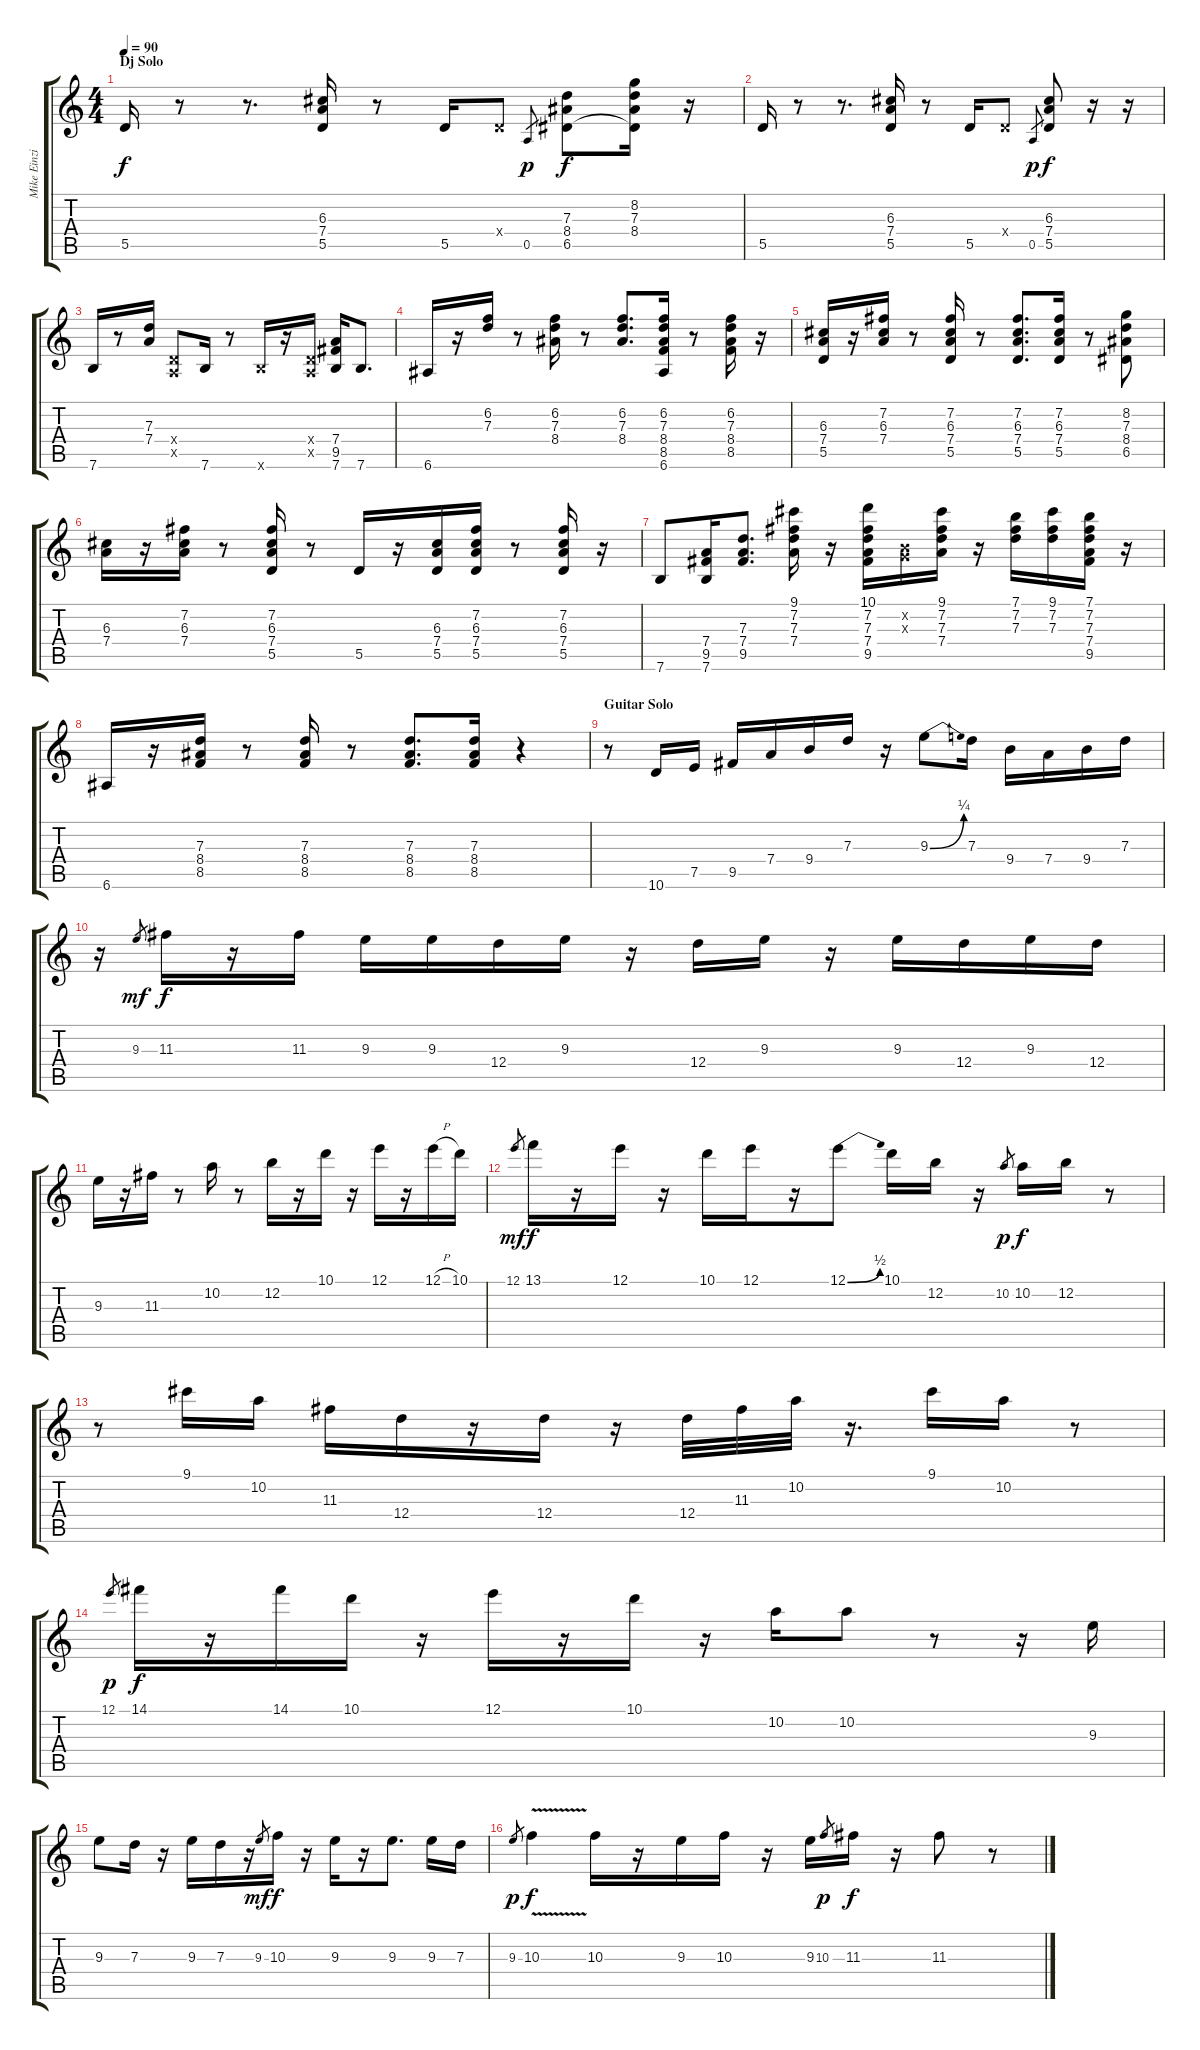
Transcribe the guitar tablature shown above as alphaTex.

\track ("Mike Einziger [Acoustic Guitar]" "Mike Einzi") {instrument acousticguitarsteel}
\staff {score tabs}
\tuning (E4 B3 G3 D3 A2 E2) {hide}
\ts (4 4)
\section ("" "Dj Solo")
\tempo 90
\clef g2
\ks c
5.5.16{dy f} r.8 r.8{d} (6.3 7.4 5.5).16 r.8 5.5.16 0.4{x}.8 0.5.8{gr dy p} (7.3 8.4 6.5).8{dy f} (8.2 7.3 8.4 6.5{t}).16 r.16 |
5.5.16 r.8 r.8{d} (6.3 7.4 5.5).16 r.8 5.5.16 0.4{x}.8 0.5.8{gr dy p} (6.3 7.4 5.5).8{dy f} r.16 r.16 |
7.6.16 r.8 (7.3 7.4).16 (0.4{x} 0.5{x}).8 7.6.16 r.8 7.6{x}.16 r.16 (0.4{x} 0.5{x}).16 (7.4 9.5 7.6).16 7.6.8{d} |
6.6.16 r.16 (6.2 7.3).16 r.8 (6.2 7.3 8.4).16 r.8 (6.2 7.3 8.4).8{d} (6.2 7.3 8.4 8.5 6.6).16 r.8 (6.2 7.3 8.4 8.5).16 r.16 |
(6.3 7.4 5.5).16 r.16 (7.2 6.3 7.4).16 r.8 (7.2 6.3 7.4 5.5).16 r.8 (7.2 6.3 7.4 5.5).8{d} (7.2 6.3 7.4 5.5).16 r.8 (8.2 7.3 8.4 6.5).8 |
(6.3 7.4).16 r.16 (7.2 6.3 7.4).16 r.8 (7.2 6.3 7.4 5.5).16 r.8 5.5.16 r.16 (6.3 7.4 5.5).16 (7.2 6.3 7.4 5.5).16 r.8 (7.2 6.3 7.4 5.5).16 r.16 |
7.6.8 (7.4 9.5 7.6).16 (7.3 7.4 9.5).8{d} (9.1 7.2 7.3 7.4).16 r.16 (10.1 7.2 7.3 7.4 9.5).16 (0.2{x} 0.3{x}).16 (9.1 7.2 7.3 7.4).16 r.16 (7.1 7.2 7.3).16 (9.1 7.2 7.3).16 (7.1 7.2 7.3 7.4 9.5).16 r.16 |
6.6.16 r.16 (7.3 8.4 8.5).16 r.8 (7.3 8.4 8.5).16 r.8 (7.3 8.4 8.5).8{d} (7.3 8.4 8.5).16 r.4 |
\section ("" "Guitar Solo")
r.8 10.6.16 7.5.16 9.5.16 7.4.16 9.4.16 7.3.16 r.16 9.3{be (bend 0 0 60 1)}.8 7.3.16 9.4.16 7.4.16 9.4.16 7.3.16 |
r.16 9.3.8{gr dy mf} 11.3.16{dy f} r.16 11.3.16 9.3.16 9.3.16 12.4.16 9.3.16 r.16 12.4.16 9.3.16 r.16 9.3.16 12.4.16 9.3.16 12.4.16 |
9.3.16 r.16 11.3.16 r.8 10.2.16 r.8 12.2.16 r.16 10.1.16 r.16 12.1.16 r.16 12.1{h}.16 10.1.16 |
12.1.8{gr dy mf} 13.1.16{dy f} r.16 12.1.16 r.16 10.1.16 12.1.16 r.16 12.1{be (bend 0 0 60 2)}.8 10.1.16 12.2.16 r.16 10.2.8{gr dy p} 10.2.16{dy f} 12.2.16 r.8 |
r.8 9.1.16 10.2.16 11.3.16 12.4.16 r.16 12.4.16 r.16 12.4.32 11.3.32 10.2.32 r.16{d} 9.1.16 10.2.16 r.8 |
12.1.8{gr dy p} 14.1.16{dy f} r.16 14.1.16 10.1.16 r.16 12.1.16 r.16 10.1.16 r.16 10.2.16 10.2.8 r.8 r.16 9.3.16 |
9.3.8 7.3.16 r.16 9.3.16 7.3.16 r.16 9.3.8{gr dy mf} 10.3.16{dy f} r.16 9.3.16 r.16 9.3.8{d} 9.3.16 7.3.16 |
9.3.8{gr dy p} 10.3{v}.4{dy f} 10.3.16 r.16 9.3.16 10.3.16 r.16 9.3.16 10.3.8{gr dy p} 11.3.16{dy f} r.16 11.3.8 r.8
